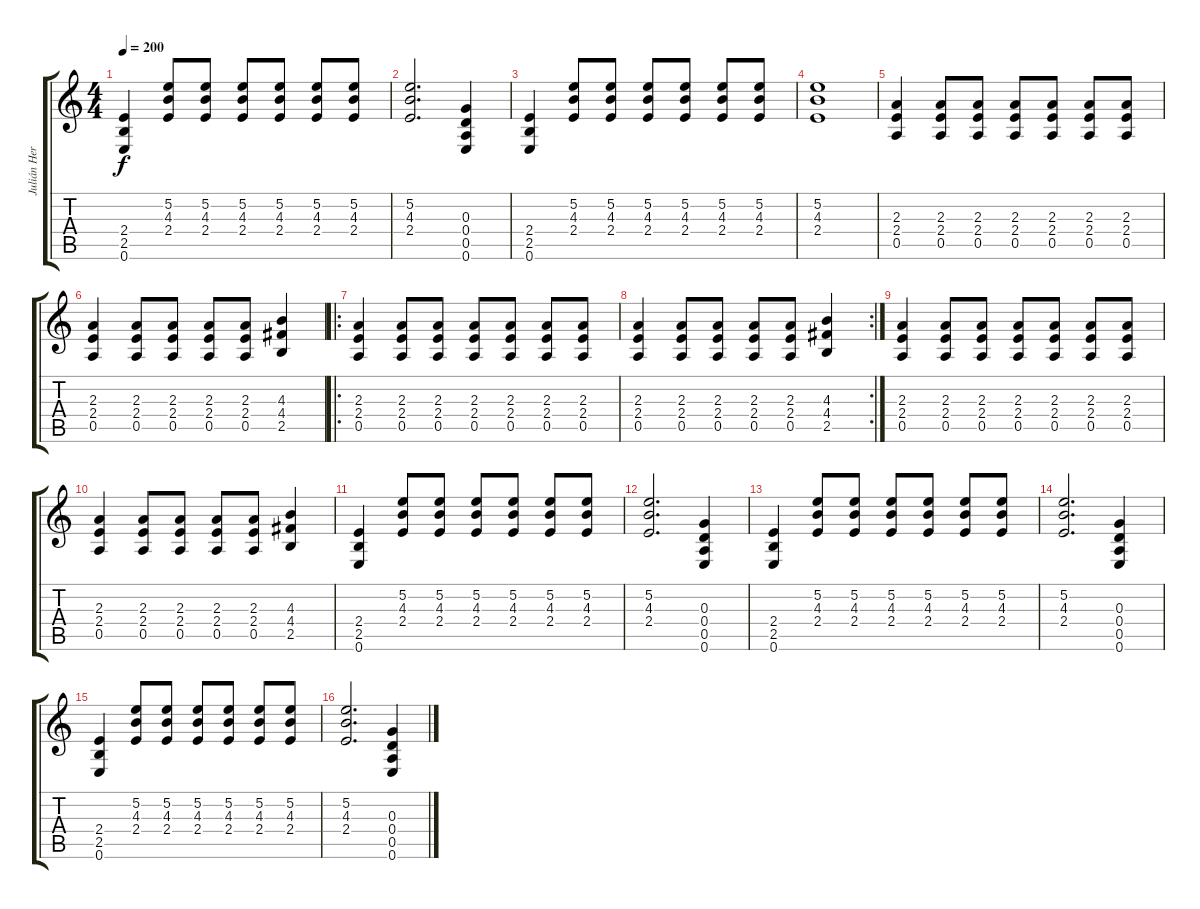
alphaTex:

\track ("Julián Hernández - Guitarra rítmica" "Julián Her") {instrument overdrivenguitar}
\staff {score tabs}
\tuning (E4 B3 G3 D3 A2 E2) {hide}
\ts (4 4)
\tempo 200
\clef g2
\ks c
(2.4 2.5 0.6).4{dy f} (5.2 4.3 2.4).8 (5.2 4.3 2.4).8 (5.2 4.3 2.4).8 (5.2 4.3 2.4).8 (5.2 4.3 2.4).8 (5.2 4.3 2.4).8 |
(5.2 4.3 2.4).2{d} (0.3 0.4 0.5 0.6).4 |
(2.4 2.5 0.6).4 (5.2 4.3 2.4).8 (5.2 4.3 2.4).8 (5.2 4.3 2.4).8 (5.2 4.3 2.4).8 (5.2 4.3 2.4).8 (5.2 4.3 2.4).8 |
(5.2 4.3 2.4).1 |
(2.3 2.4 0.5).4 (2.3 2.4 0.5).8 (2.3 2.4 0.5).8 (2.3 2.4 0.5).8 (2.3 2.4 0.5).8 (2.3 2.4 0.5).8 (2.3 2.4 0.5).8 |
(2.3 2.4 0.5).4 (2.3 2.4 0.5).8 (2.3 2.4 0.5).8 (2.3 2.4 0.5).8 (2.3 2.4 0.5).8 (4.3 4.4 2.5).4 |
\ro
(2.3 2.4 0.5).4 (2.3 2.4 0.5).8 (2.3 2.4 0.5).8 (2.3 2.4 0.5).8 (2.3 2.4 0.5).8 (2.3 2.4 0.5).8 (2.3 2.4 0.5).8 |
\rc 2
(2.3 2.4 0.5).4 (2.3 2.4 0.5).8 (2.3 2.4 0.5).8 (2.3 2.4 0.5).8 (2.3 2.4 0.5).8 (4.3 4.4 2.5).4 |
(2.3 2.4 0.5).4 (2.3 2.4 0.5).8 (2.3 2.4 0.5).8 (2.3 2.4 0.5).8 (2.3 2.4 0.5).8 (2.3 2.4 0.5).8 (2.3 2.4 0.5).8 |
(2.3 2.4 0.5).4 (2.3 2.4 0.5).8 (2.3 2.4 0.5).8 (2.3 2.4 0.5).8 (2.3 2.4 0.5).8 (4.3 4.4 2.5).4 |
(2.4 2.5 0.6).4 (5.2 4.3 2.4).8 (5.2 4.3 2.4).8 (5.2 4.3 2.4).8 (5.2 4.3 2.4).8 (5.2 4.3 2.4).8 (5.2 4.3 2.4).8 |
(5.2 4.3 2.4).2{d} (0.3 0.4 0.5 0.6).4 |
(2.4 2.5 0.6).4 (5.2 4.3 2.4).8 (5.2 4.3 2.4).8 (5.2 4.3 2.4).8 (5.2 4.3 2.4).8 (5.2 4.3 2.4).8 (5.2 4.3 2.4).8 |
(5.2 4.3 2.4).2{d} (0.3 0.4 0.5 0.6).4 |
(2.4 2.5 0.6).4 (5.2 4.3 2.4).8 (5.2 4.3 2.4).8 (5.2 4.3 2.4).8 (5.2 4.3 2.4).8 (5.2 4.3 2.4).8 (5.2 4.3 2.4).8 |
(5.2 4.3 2.4).2{d} (0.3 0.4 0.5 0.6).4
